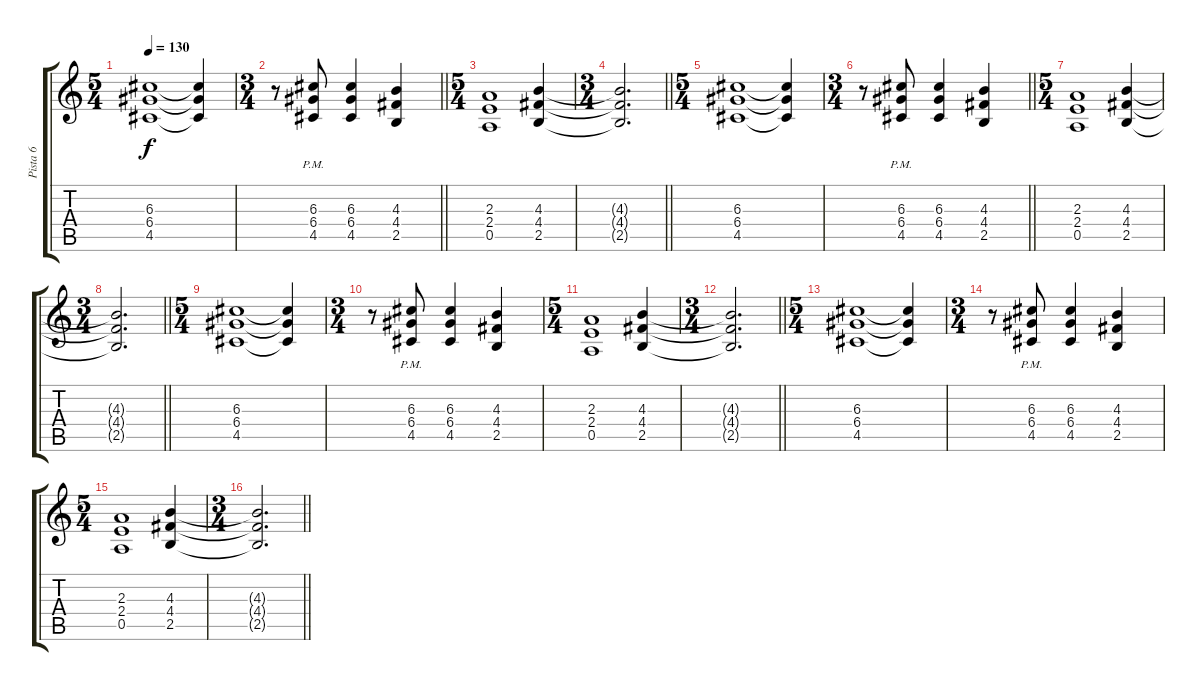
\track ("Pista 6" "Pista 6") {instrument overdrivenguitar}
\staff {score tabs}
\tuning (E4 B3 G3 D3 A2 E2) {hide}
\ts (5 4)
\tempo 130
\clef g2
\ks c
(6.3 6.4 4.5).1{dy f} (6.3{t} 6.4{t} 4.5{t}).4 |
\ts (3 4)
\barLineRight lightlight
r.8 (6.3{pm} 6.4 4.5).8 (6.3 6.4 4.5).4 (4.3 4.4 2.5).4 |
\ts (5 4)
(2.3 2.4 0.5).1 (4.3 4.4 2.5).4 |
\ts (3 4)
\barLineRight lightlight
(4.3{t} 4.4{t} 2.5{t}).2{d} |
\ts (5 4)
(6.3 6.4 4.5).1 (6.3{t} 6.4{t} 4.5{t}).4 |
\ts (3 4)
\barLineRight lightlight
r.8 (6.3{pm} 6.4 4.5).8 (6.3 6.4 4.5).4 (4.3 4.4 2.5).4 |
\ts (5 4)
(2.3 2.4 0.5).1 (4.3 4.4 2.5).4 |
\ts (3 4)
\barLineRight lightlight
(4.3{t} 4.4{t} 2.5{t}).2{d} |
\ts (5 4)
(6.3 6.4 4.5).1 (6.3{t} 6.4{t} 4.5{t}).4 |
\ts (3 4)
r.8 (6.3{pm} 6.4 4.5).8 (6.3 6.4 4.5).4 (4.3 4.4 2.5).4 |
\ts (5 4)
(2.3 2.4 0.5).1 (4.3 4.4 2.5).4 |
\ts (3 4)
\barLineRight lightlight
(4.3{t} 4.4{t} 2.5{t}).2{d} |
\ts (5 4)
(6.3 6.4 4.5).1 (6.3{t} 6.4{t} 4.5{t}).4 |
\ts (3 4)
r.8 (6.3{pm} 6.4 4.5).8 (6.3 6.4 4.5).4 (4.3 4.4 2.5).4 |
\ts (5 4)
(2.3 2.4 0.5).1 (4.3 4.4 2.5).4 |
\ts (3 4)
\barLineRight lightlight
(4.3{t} 4.4{t} 2.5{t}).2{d}
